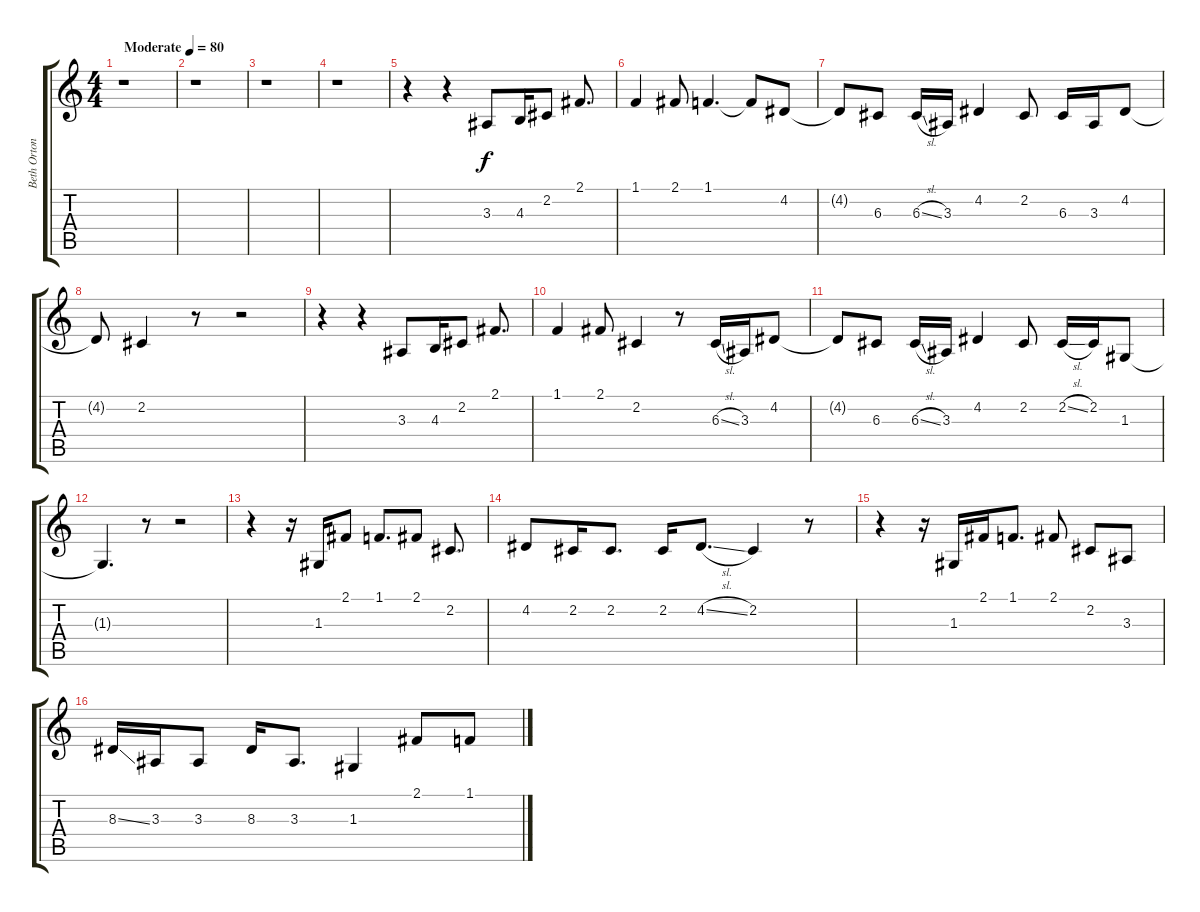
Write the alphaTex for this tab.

\track ("Beth Orton" "Beth Orton") {instrument viola}
\staff {score tabs}
\tuning (E4 B3 G3 D3 A2 E2) {hide}
\ts (4 4)
\tempo (80 "Moderate")
\clef g2
\ks c
r.1{dy f instrument viola} |
r.1 |
r.1 |
r.1 |
r.4 r.4 3.3.8 4.3.16 2.2.8 2.1.8{d} |
1.1.4 2.1.8 1.1.4{d} 1.1{t}.8 4.2.8 |
4.2{t}.8 6.3.8 6.3{sl}.16 3.3.16 4.2.4 2.2.8 6.3.16 3.3.16 4.2.8 |
4.2{t}.8 2.2.4 r.8 r.2 |
r.4 r.4 3.3.8 4.3.16 2.2.8 2.1.8{d} |
1.1.4 2.1.8 2.2.4 r.8 6.3{sl}.16 3.3.16 4.2.8 |
4.2{t}.8 6.3.8 6.3{sl}.16 3.3.16 4.2.4 2.2.8 2.2{sl}.16 2.2.16 1.3.8 |
1.3{t}.4{d} r.8 r.2 |
r.4 r.16 1.3.16 2.1.8 1.1.8{d} 2.1.8 2.2.8{d} |
4.2.8 2.2.16 2.2.8{d} 2.2.16 4.2{sl}.8{d} 2.2.4 r.8 |
r.4 r.16 1.3.16 2.1.16 1.1.8{d} 2.1.8 2.2.8 3.3.8 |
8.3{ss}.16 3.3.16 3.3.8 8.3.16 3.3.8{d} 1.3.4 2.1.8 1.1.8
